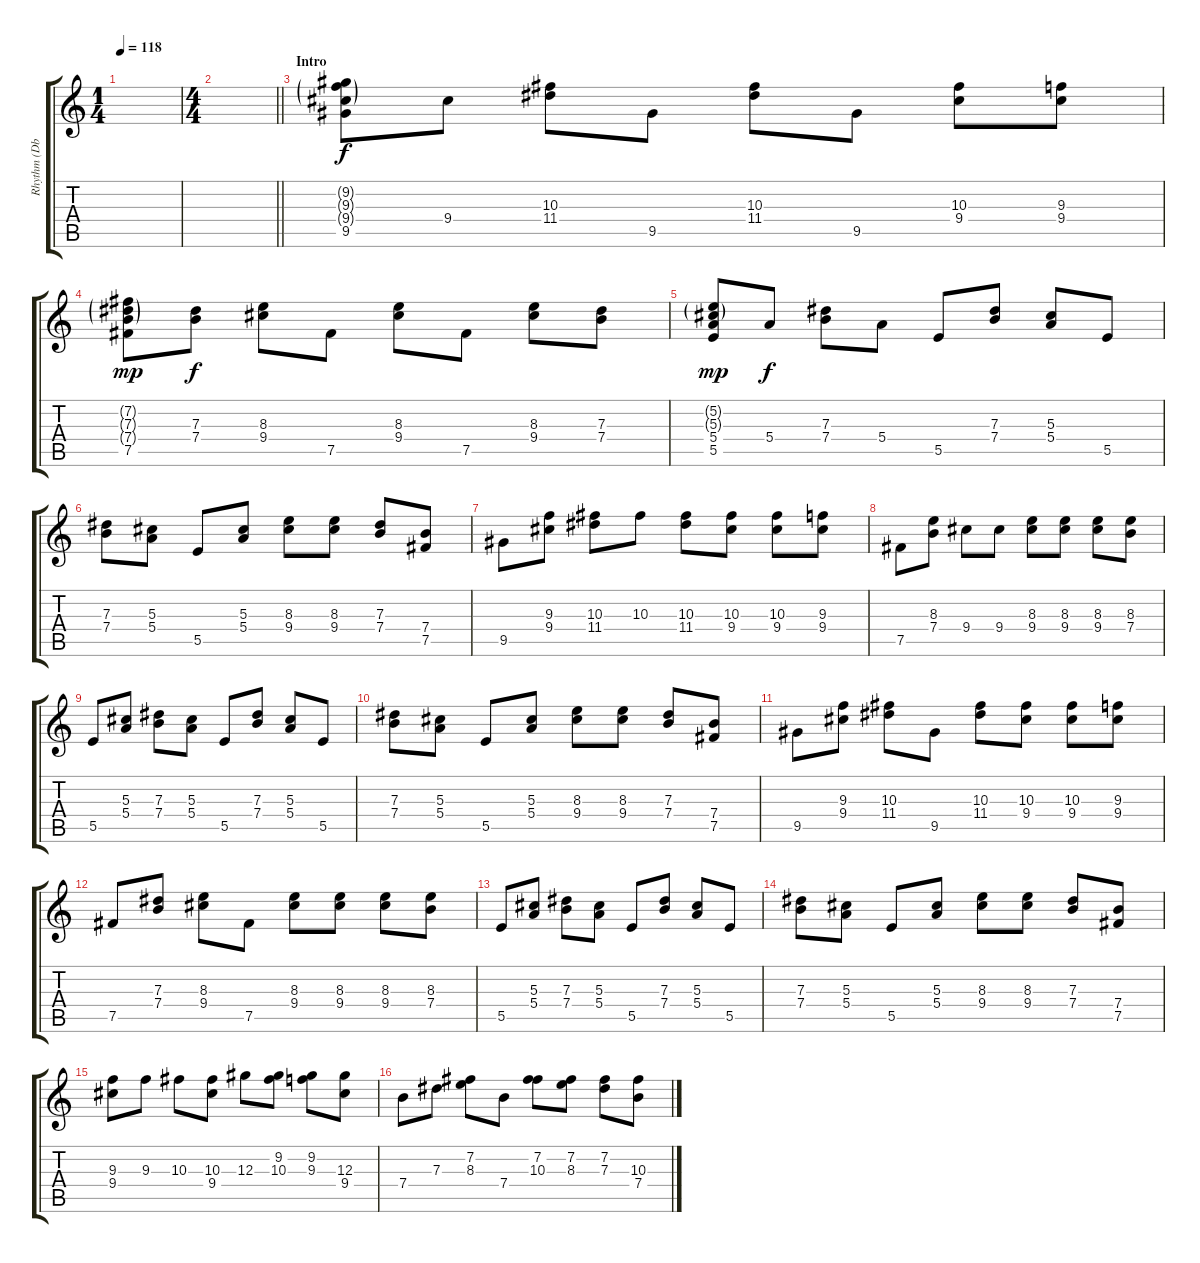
\track ("Rhythm (Dbl Track)" "Rhythm (Db") {instrument electricguitarjazz}
\staff {score tabs}
\tuning (E4 B3 Ab3 E3 B2 E2) {hide}
\ts (1 4)
\tempo 118
\clef g2
\ks c
|
\ts (4 4)
\barLineRight lightlight
|
\section ("" "Intro")
(9.2{g} 9.3{g} 9.4{g} 9.5).8 9.4.8{dy f} (10.3 11.4).8 9.5.8 (10.3 11.4).8 9.5.8 (10.3 9.4).8 (9.3 9.4).8 |
(7.2{g} 7.3{g} 7.4{g} 7.5).8{dy mp} (7.3 7.4).8{dy f} (8.3 9.4).8 7.5.8 (8.3 9.4).8 7.5.8 (8.3 9.4).8 (7.3 7.4).8 |
(5.2{g} 5.3{g} 5.4 5.5).8{dy mp} 5.4.8{dy f} (7.3 7.4).8 5.4.8 5.5.8 (7.3 7.4).8 (5.3 5.4).8 5.5.8 |
(7.3 7.4).8 (5.3 5.4).8 5.5.8 (5.3 5.4).8 (8.3 9.4).8 (8.3 9.4).8 (7.3 7.4).8 (7.4 7.5).8 |
9.5.8 (9.3 9.4).8 (10.3 11.4).8 10.3.8 (10.3 11.4).8 (10.3 9.4).8 (10.3 9.4).8 (9.3 9.4).8 |
7.5.8 (8.3 7.4).8 9.4.8 9.4.8 (8.3 9.4).8 (8.3 9.4).8 (8.3 9.4).8 (8.3 7.4).8 |
5.5.8 (5.3 5.4).8 (7.3 7.4).8 (5.3 5.4).8 5.5.8 (7.3 7.4).8 (5.3 5.4).8 5.5.8 |
(7.3 7.4).8 (5.3 5.4).8 5.5.8 (5.3 5.4).8 (8.3 9.4).8 (8.3 9.4).8 (7.3 7.4).8 (7.4 7.5).8 |
9.5.8 (9.3 9.4).8 (10.3 11.4).8 9.5.8 (10.3 11.4).8 (10.3 9.4).8 (10.3 9.4).8 (9.3 9.4).8 |
7.5.8 (7.3 7.4).8 (8.3 9.4).8 7.5.8 (8.3 9.4).8 (8.3 9.4).8 (8.3 9.4).8 (8.3 7.4).8 |
5.5.8 (5.3 5.4).8 (7.3 7.4).8 (5.3 5.4).8 5.5.8 (7.3 7.4).8 (5.3 5.4).8 5.5.8 |
(7.3 7.4).8 (5.3 5.4).8 5.5.8 (5.3 5.4).8 (8.3 9.4).8 (8.3 9.4).8 (7.3 7.4).8 (7.4 7.5).8 |
(9.3 9.4).8 9.3.8 10.3.8 (10.3 9.4).8 12.3.8 (9.2 10.3).8 (9.2 9.3).8 (12.3 9.4).8 |
7.4.8 7.3.8 (7.2 8.3).8 7.4.8 (7.2 10.3).8 (7.2 8.3).8 (7.2 7.3).8 (10.3 7.4).8
